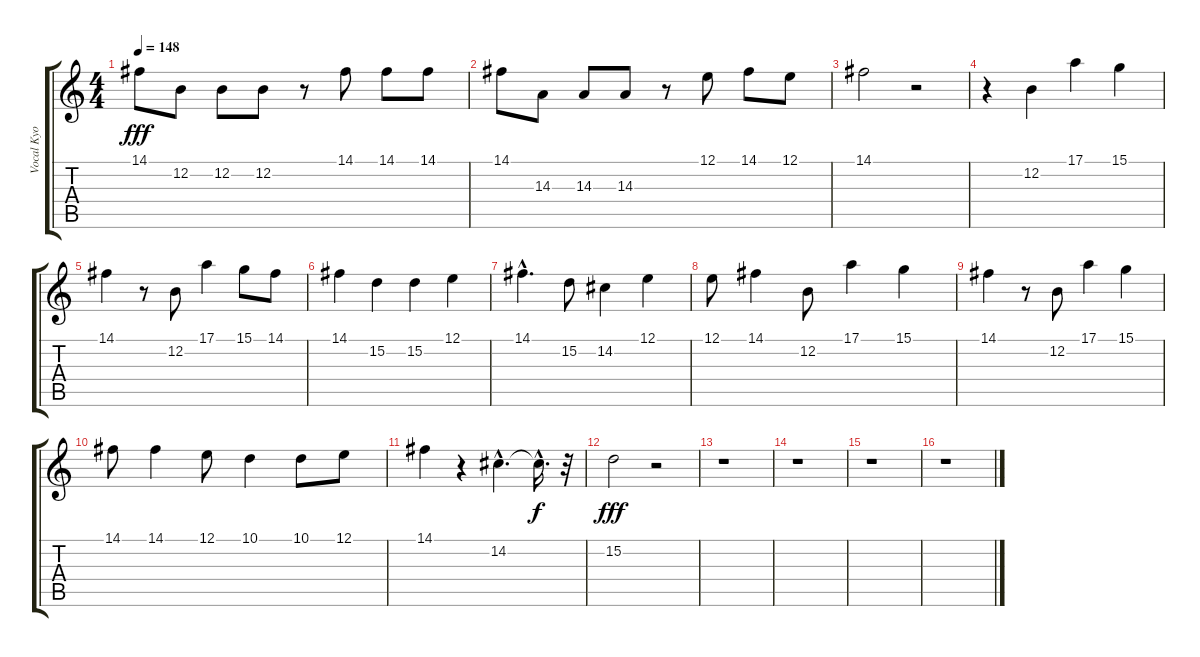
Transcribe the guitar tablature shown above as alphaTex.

\track ("Vocal Kyo" "Vocal Kyo") {instrument baritonesax}
\staff {score tabs}
\tuning (E4 B3 G3 D3 A2 E2) {hide}
\ts (4 4)
\tempo 148
\clef g2
\ks c
14.1.8{dy fff} 12.2.8 12.2.8 12.2.8 r.8 14.1.8 14.1.8 14.1.8 |
14.1.8 14.3.8 14.3.8 14.3.8 r.8 12.1.8 14.1.8 12.1.8 |
14.1.2 r.2 |
r.4 12.2.4 17.1.4 15.1.4 |
14.1.4 r.8 12.2.8 17.1.4 15.1.8 14.1.8 |
14.1.4 15.2.4 15.2.4 12.1.4 |
14.1{hac}.4{d} 15.2.8 14.2.4 12.1.4 |
12.1.8 14.1.4 12.2.8 17.1.4 15.1.4 |
14.1.4 r.8 12.2.8 17.1.4 15.1.4 |
14.1.8 14.1.4 12.1.8 10.1.4 10.1.8 12.1.8 |
14.1.4 r.4 14.2{hac}.4{d} 14.2{hac t}.16{d dy f} r.32 |
15.2.2{dy fff} r.2 |
r.1 |
r.1 |
r.1 |
r.1
